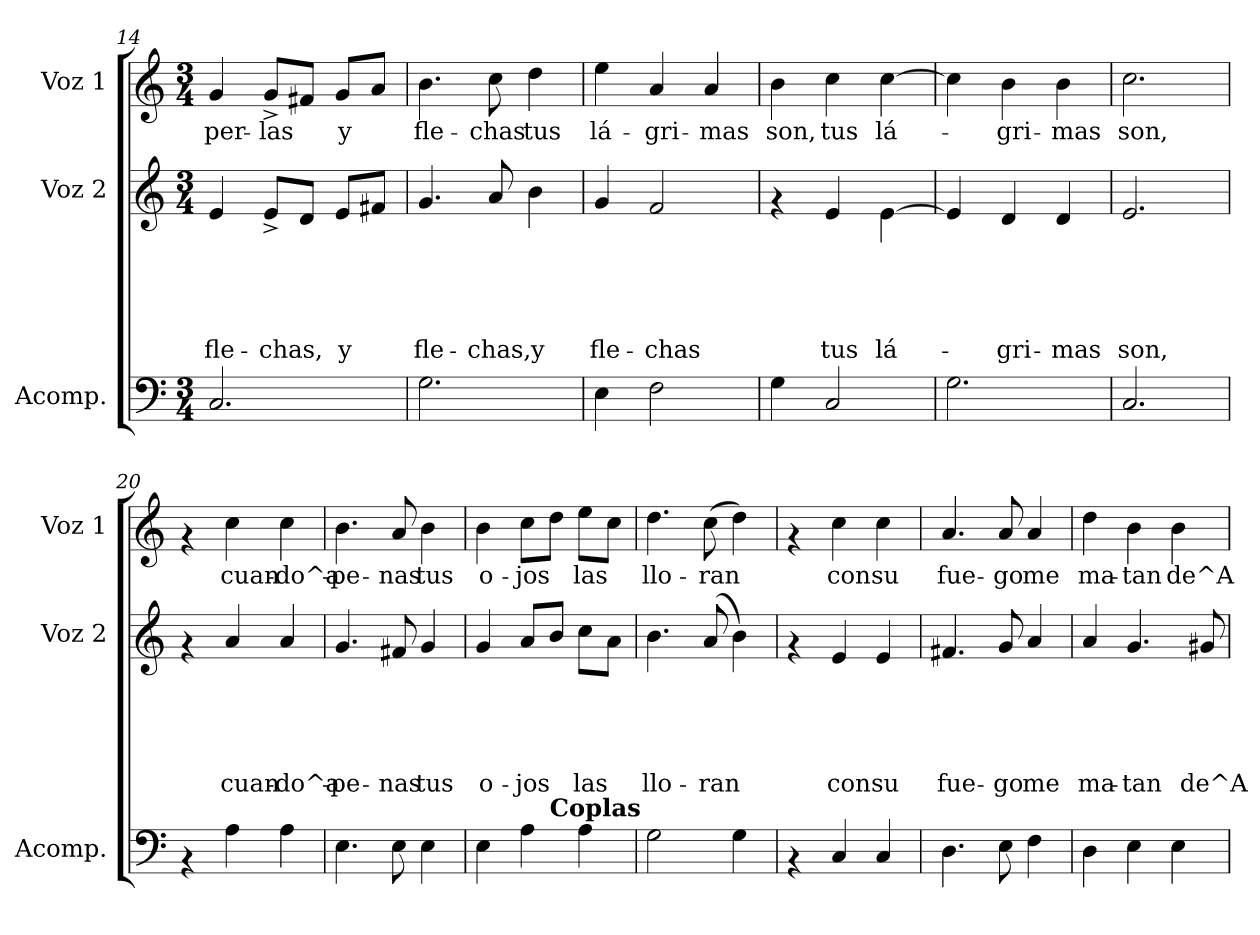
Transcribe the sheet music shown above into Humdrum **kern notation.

**kern	**kern	**text	**text	**text	**text	**text	**kern	**text
*part3	*part2	*part2	*part2	*part2	*part2	*part2	*part1	*part1
*staff3	*staff2	*staff2	*staff2	*staff2	*staff2	*staff2	*staff1	*staff1
*I"Acomp.	*I"Voz 2	*	*	*	*	*	*I"Voz 1	*
*I'Acomp.	*I'Voz 2	*	*	*	*	*	*I'Voz 1	*
*clefF4	*clefG2	*	*	*	*	*	*clefG2	*
*k[]	*k[]	*	*	*	*	*	*k[]	*
*C:	*C:	*	*	*	*	*	*C:	*
*M3/4	*M3/4	*	*	*	*	*	*M3/4	*
=14	=14	=14	=14	=14	=14	=14	=14	=14
!	!	!	!	!	!	!LO:LY:b	!	!LO:LY:b
2.C/	4e/	.	.	.	.	fle-	4g/	per-
!	!	!	!	!	!	!LO:LY:b	!	!LO:LY:b
.	8e^</L	.	.	.	.	-chas,	8g^</L	-las
.	8d/J	.	.	.	.	.	8f#X/J	.
!	!	!	!	!	!	!LO:LY:b	!	!LO:LY:b
.	8e/L	.	.	.	.	y	8g/L	y
.	8f#X/J	.	.	.	.	.	8a/J	.
=15	=15	=15	=15	=15	=15	=15	=15	=15
!	!	!	!	!	!	!LO:LY:b	!	!LO:LY:b
2.G\	4.g/	.	.	.	.	fle-	4.b\	fle-
!	!	!	!	!	!	!LO:LY:b	!	!LO:LY:b
.	8a/	.	.	.	.	-chas,	8cc\	-chas
!	!	!	!	!	!	!LO:LY:b	!	!LO:LY:b
.	4b\	.	.	.	.	y	4dd\	tus
=16	=16	=16	=16	=16	=16	=16	=16	=16
!	!	!	!	!	!	!LO:LY:b	!	!LO:LY:b
4E\	4g/	.	.	.	.	fle-	4ee\	lá-
!	!	!	!	!	!	!LO:LY:b	!	!LO:LY:b
2F\	2f/	.	.	.	.	-chas	4a/	-gri-
!	!	!	!	!	!	!	!	!LO:LY:b
.	.	.	.	.	.	.	4a/	-mas
=17	=17	=17	=17	=17	=17	=17	=17	=17
!	!	!	!	!	!	!	!	!LO:LY:b
4G\	4rf	.	.	.	.	.	4b\	son,
!	!	!	!	!	!	!LO:LY:b	!	!LO:LY:b
2C/	4e/	.	.	.	.	tus	4cc\	tus
!	!	!	!	!	!	!LO:LY:b	!	!LO:LY:b
.	[>4e\	.	.	.	.	lá-	[>4cc\	lá-
=18	=18	=18	=18	=18	=18	=18	=18	=18
2.G\	4e/]	.	.	.	.	.	4cc\]	.
!	!	!	!	!	!	!LO:LY:b	!	!LO:LY:b
.	4d/	.	.	.	.	-gri-	4b\	-gri-
!	!	!	!	!	!	!LO:LY:b	!	!LO:LY:b
.	4d/	.	.	.	.	-mas	4b\	-mas
=19	=19	=19	=19	=19	=19	=19	=19	=19
!	!	!	!	!	!	!LO:LY:b	!	!LO:LY:b
2.C/	2.e/	.	.	.	.	son,	2.cc\	son,
!!LO:PB:g=z
=20	=20	=20	=20	=20	=20	=20	=20	=20
4rAA	4rf	.	.	.	.	.	4rf	.
!	!	!	!	!	!	!LO:LY:b	!	!LO:LY:b
4A\	4a/	.	.	.	.	cuan-	4cc\	cuan-
!	!	!	!	!	!	!LO:LY:b	!	!LO:LY:b
4A\	4a/	.	.	.	.	-do^a-	4cc\	-do^a-
=21	=21	=21	=21	=21	=21	=21	=21	=21
!	!	!	!	!	!	!LO:LY:b	!	!LO:LY:b
4.E\	4.g/	.	.	.	.	-pe-	4.b\	-pe-
!	!	!	!	!	!	!LO:LY:b	!	!LO:LY:b
8E\	8f#X/	.	.	.	.	-nas	8a/	-nas
!	!	!	!	!	!	!LO:LY:b	!	!LO:LY:b
4E\	4g/	.	.	.	.	tus	4b\	tus
=22	=22	=22	=22	=22	=22	=22	=22	=22
!	!	!	!	!	!	!LO:LY:b	!	!LO:LY:b
*^	*	*	*	*	*	*	*	*
4E\	4.ryy	4g/	.	.	.	.	o-	4b\	o-
!	!	!	!	!	!	!	!LO:LY:b	!	!LO:LY:b
4A\	.	8a/L	.	.	.	.	-jos	8cc\L	-jos
!	!LO:TX:a:B:t=Coplas	!	!	!	!	!	!	!	!
.	4.ryy	8b/J	.	.	.	.	.	8dd\J	.
!	!	!	!	!	!	!	!LO:LY:b	!	!LO:LY:b
4A\	.	8cc\L	.	.	.	.	las	8ee\L	las
.	.	8a\J	.	.	.	.	.	8cc\J	.
=23	=23	=23	=23	=23	=23	=23	=23	=23	=23
!	!	!	!	!	!	!	!LO:LY:b	!	!LO:LY:b
*v	*v	*	*	*	*	*	*	*	*
2G\	4.b\	.	.	.	.	llo-	4.dd\	llo-
!	!	!	!	!	!	!LO:LY:b	!	!LO:LY:b
.	(>8a/	.	.	.	.	-ran	(>8cc\	-ran
4G\	4b\)	.	.	.	.	.	4dd\)	.
=24	=24	=24	=24	=24	=24	=24	=24	=24
4rAA	4rf	.	.	.	.	.	4rf	.
!	!	!	!	!	!	!LO:LY:b	!	!LO:LY:b
4C/	4e/	.	.	.	.	con	4cc\	con
!	!	!	!	!	!	!LO:LY:b	!	!LO:LY:b
4C/	4e/	.	.	.	.	su	4cc\	su
!!LO:LB:g=z
=25	=25	=25	=25	=25	=25	=25	=25	=25
!	!	!	!	!	!	!LO:LY:b	!	!LO:LY:b
4.D\	4.f#X/	.	.	.	.	fue-	4.a/	fue-
!	!	!	!	!	!	!LO:LY:b	!	!LO:LY:b
8E\	8g/	.	.	.	.	-go	8a/	-go
!	!	!	!	!	!	!LO:LY:b	!	!LO:LY:b
4F\	4a/	.	.	.	.	me	4a/	me
=26	=26	=26	=26	=26	=26	=26	=26	=26
!	!	!	!	!	!	!LO:LY:b	!	!LO:LY:b
4D\	4a/	.	.	.	.	ma-	4dd\	ma-
!	!	!	!	!	!	!LO:LY:b	!	!LO:LY:b
4E\	4.g/	.	.	.	.	-tan	4b\	-tan
!	!	!	!	!	!	!	!	!LO:LY:b
4E\	.	.	.	.	.	.	4b\	de^A-
!	!	!	!	!	!	!LO:LY:b	!	!
.	8g#X/	.	.	.	.	de^A-	.	.
=	=	=	=	=	=	=	=	=
*-	*-	*-	*-	*-	*-	*-	*-	*-
